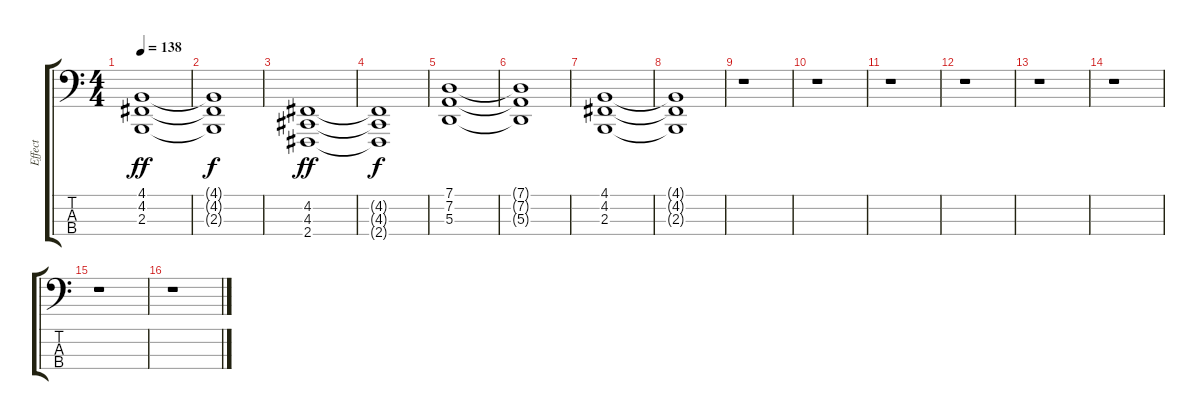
\track ("Effect" "Effect") {instrument pad7halo}
\staff {score tabs}
\tuning (G2 D2 A1 E1) {hide}
\ts (4 4)
\tempo 138
\clef f4
\ks c
(4.1 4.2 2.3).1{dy ff} |
(4.1{t} 4.2{t} 2.3{t}).1{dy f} |
(4.2 4.3 2.4).1{dy ff} |
(4.2{t} 4.3{t} 2.4{t}).1{dy f} |
(7.1 7.2 5.3).1 |
(7.1{t} 7.2{t} 5.3{t}).1 |
(4.1 4.2 2.3).1 |
(4.1{t} 4.2{t} 2.3{t}).1 |
r.1 |
r.1 |
r.1 |
r.1 |
r.1 |
r.1 |
r.1 |
r.1
